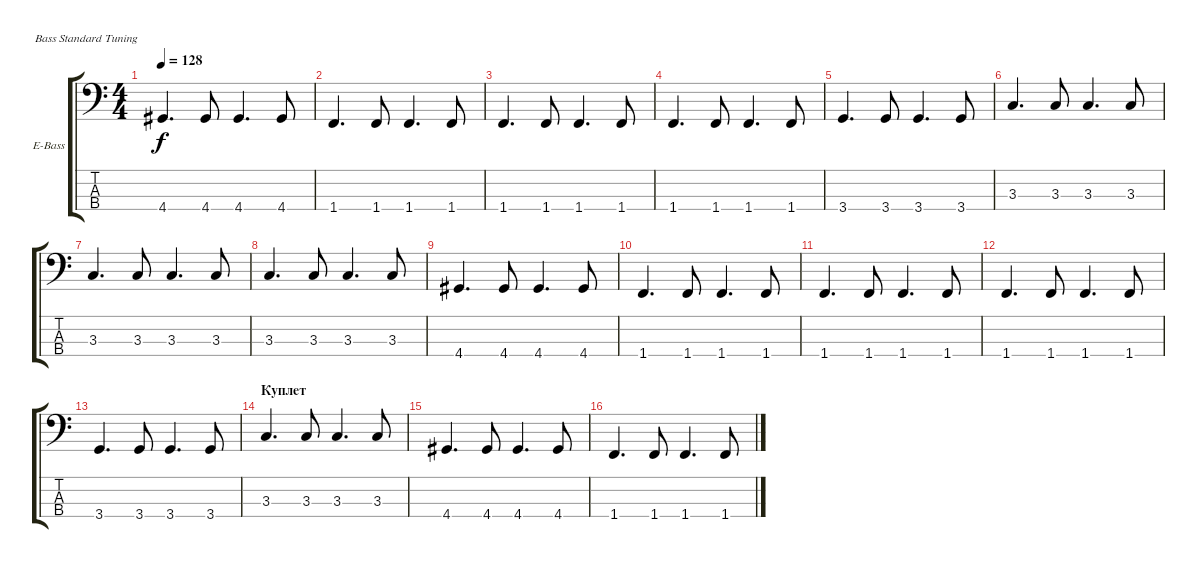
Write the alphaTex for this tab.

\defaultSystemsLayout 4
\bracketExtendMode groupsimilarinstruments
\firstSystemTrackNameOrientation horizontal
\otherSystemsTrackNameOrientation horizontal
\track ("А. Андреев" "E-Bass") {instrument electricbassfinger}
\staff {score tabs}
\tuning (G2 D2 A1 E1)
\ts (4 4)
\tempo 128
\clef f4
\ks c
4.4.4{d dy f} 4.4.8 4.4.4{d} 4.4.8 |
1.4.4{d} 1.4.8 1.4.4{d} 1.4.8 |
1.4.4{d} 1.4.8 1.4.4{d} 1.4.8 |
1.4.4{d} 1.4.8 1.4.4{d} 1.4.8 |
3.4.4{d} 3.4.8 3.4.4{d} 3.4.8 |
3.3.4{d} 3.3.8 3.3.4{d} 3.3.8 |
3.3.4{d} 3.3.8 3.3.4{d} 3.3.8 |
3.3.4{d} 3.3.8 3.3.4{d} 3.3.8 |
4.4.4{d} 4.4.8 4.4.4{d} 4.4.8 |
1.4.4{d} 1.4.8 1.4.4{d} 1.4.8 |
1.4.4{d} 1.4.8 1.4.4{d} 1.4.8 |
1.4.4{d} 1.4.8 1.4.4{d} 1.4.8 |
3.4.4{d} 3.4.8 3.4.4{d} 3.4.8 |
\section ("" "Куплет")
3.3.4{d} 3.3.8 3.3.4{d} 3.3.8 |
4.4.4{d} 4.4.8 4.4.4{d} 4.4.8 |
1.4.4{d} 1.4.8 1.4.4{d} 1.4.8
